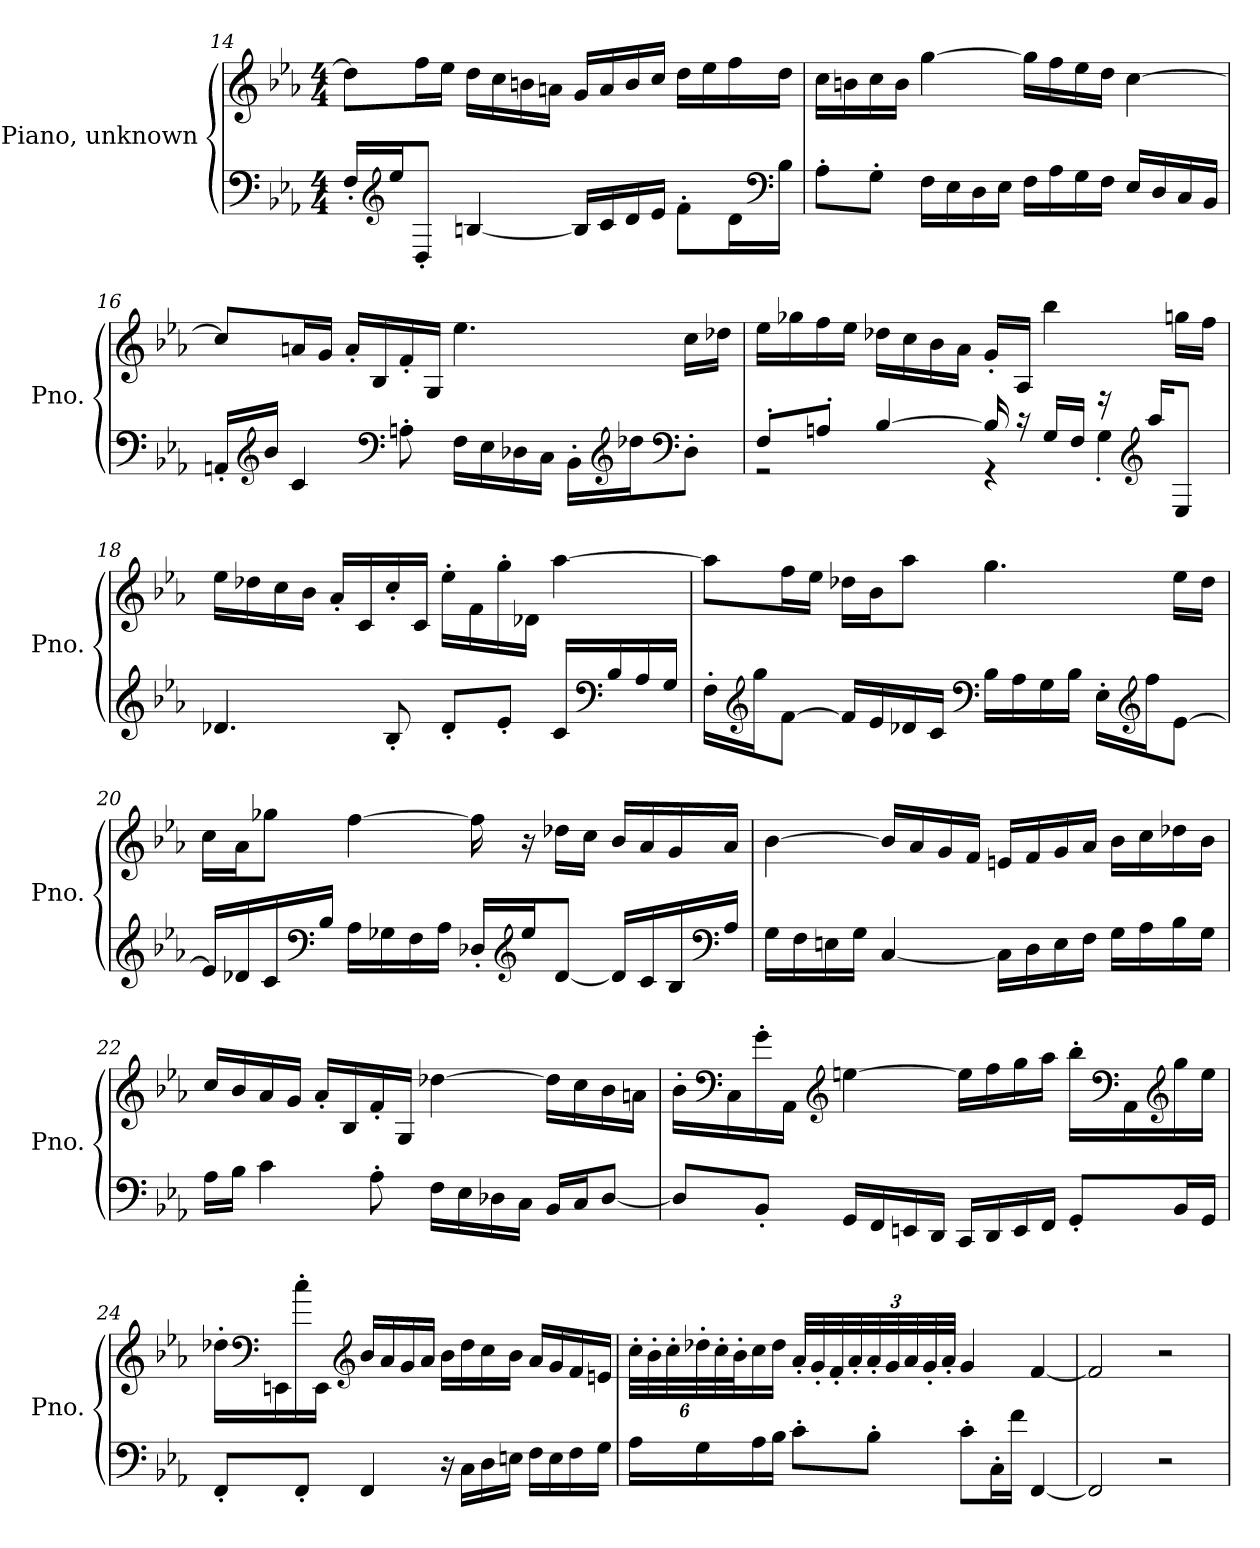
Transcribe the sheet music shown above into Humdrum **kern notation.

**kern	**kern
*part1	*part1
*staff2	*staff1
*I"Piano, unknown	*
*I'Pno.	*
*clefF4	*clefG2
*k[b-e-a-]	*k[b-e-a-]
*M4/4	*M4/4
=14	=14
16F'/LL	8dd\L]
*clefG2	*
16ee-/J	.
8D'/J	16ff\L
.	16ee-\JJ
[4Bn/	16dd\LL
.	16cc\
.	16bn\
.	16an\JJ
16B/LL]	16g/LL
16c/	16a/
16d/	16b/
16e-/JJ	16cc/JJ
8f'\L	16dd\LL
.	16ee-\
16d\L	16ff\
*clefF4	*
16B\JJ	16dd\JJ
!!LO:LB:g=z
=15	=15
8A-'\L	16cc\LL
.	16bn\
8G'\J	16cc\
.	16b\JJ
16F\LL	[4gg\
16E-\	.
16D\	.
16E-\JJ	.
16F\LL	16gg\LL]
16A-\	16ff\
16G\	16ee-\
16F\JJ	16dd\JJ
16E-/LL	[4cc\
16D/	.
16C/	.
16BB-/JJ	.
=16	=16
16AAn'/LL	8cc/L]
*clefG2	*
16b-/JJ	.
4c/	16an/L
.	16g/JJ
.	16a'/LL
.	16B-/
*clefF4	*
8An'\	16f'/
.	16G/JJ
16F\LL	4.ee-\
16E-\	.
16D-X\	.
16C\JJ	.
16BB-'\LL	.
*clefG2	*
16dd-X\J	.
*clefF4	*
8D-'\J	16cc\LL
.	16dd-X\JJ
!!LO:LB:g=z
=17	=17
*^	*
8F'/L	2r	16ee-\LL
.	.	16gg-X\
8An'/J	.	16ff\
.	.	16ee-\JJ
[4B-/	.	16dd-X\LL
.	.	16cc\
.	.	16b-\
.	.	16a-\JJ
16B-/]	4r	16g'/LL
16r	.	16A-/JJ
16G/LL	.	4bb-\
16F/JJ	.	.
16r	4G'\	.
*clefG2	*	*
16aa-/KL	.	.
8E-/J	.	16ggn\LL
.	.	16ff\JJ
*v	*v	*
=18	=18
4.d-X/	16ee-\LL
.	16dd-X\
.	16cc\
.	16b-\JJ
.	16a-'/LL
.	16c/
8B-'/	16cc'/
.	16c/JJ
8d-'/L	16ee-'\LL
.	16f\
8e-'/J	16gg'\
.	16d-X\JJ
16c/LL	[4aa-\
*clefF4	*
16B-/	.
16A-/	.
16G/JJ	.
!!LO:LB:g=z
=19	=19
16F'\LL	8aa-\L]
*clefG2	*
16gg\J	.
[8f\J	16ff\L
.	16ee-\JJ
16f/LL]	16dd-X\LL
16e-/	16b-\J
16d-X/	8aa-\J
16c/JJ	.
*clefF4	*
16B-\LL	4.gg\
16A-\	.
16G\	.
16B-\JJ	.
16E-'\LL	.
*clefG2	*
16ff\J	.
[8e-\J	16ee-\LL
.	16dd-\JJ
!!LO:PB:g=z
=20	=20
16e-/LL]	16cc\LL
16d-X/	16a-\J
16c/	8gg-X\J
*clefF4	*
16B-/JJ	.
16A-\LL	[4ff\
16G-X\	.
16F\	.
16A-\JJ	.
16D-X'/LL	16ff\]
*clefG2	*
16ee-/J	16r
[8d-/J	16dd-X\LL
.	16cc\JJ
16d-/LL]	16b-/LL
16c/	16a-/
16B-/	16g/
*clefF4	*
16A-/JJ	16a-/JJ
=21	=21
16G\LL	[4b-\
16F\	.
16En\	.
16G\JJ	.
[4C/	16b-/LL]
.	16a-/
.	16g/
.	16f/JJ
16C\LL]	16en/LL
16D\	16f/
16E\	16g/
16F\JJ	16a-/JJ
16G\LL	16b-\LL
16A-\	16cc\
16B-\	16dd-X\
16G\JJ	16b-\JJ
!!LO:LB:g=z
=22	=22
16A-\LL	16cc/LL
16B-\JJ	16b-/
4c\	16a-/
.	16g/JJ
.	16a-'/LL
.	16B-/
8A-'\	16f'/
.	16G/JJ
16F\LL	[4dd-X\
16E-\	.
16D-X\	.
16C\JJ	.
16BB-/LL	16dd-\LL]
16C/J	16cc\
[8D-/J	16b-\
.	16an\JJ
=23	=23
8D-/L]	16b-'\LL
*	*clefF4
.	16C\
8BB-'/J	16g'\
.	16AA-\JJ
*	*clefG2
16GG/LL	[4een\
16FF/	.
16EEn/	.
16DD/JJ	.
16CC/LL	16ee\LL]
16DD/	16ff\
16EE/	16gg\
16FF/JJ	16aa-\JJ
8GG'/L	16bb-'\LL
*	*clefF4
.	16AA-\
*	*clefG2
16BB-/L	16gg\
16GG/JJ	16ee\JJ
!!LO:LB:g=z
=24	=24
8FF'/L	16dd-X'\LL
*	*clefF4
.	16EEn\
8FF'/J	16cc'\
.	16EE\JJ
*	*clefG2
4FF/	16b-/LL
.	16a-/
.	16g/
.	16a-/JJ
16r	16b-\LL
16C\LL	16dd-\
16D\	16cc\
16En\JJ	16b-\JJ
16F\LL	16a-/LL
16E\	16g/
16F\	16f/
16G\JJ	16en/JJ
=25	=25
*	*Xbrackettup
16A-\LL	48cc'\LLL
.	48b-'\
.	48cc'\
16G\	48dd-X'\
.	48cc'\
.	48b-'\J
16A-\	16cc\
16B-\JJ	16dd-\JJ
8c'\L	32a-'/LLL
.	32g'/
.	32f'/
.	32a-'/
8B-'\J	48a-'/
.	48g/
.	48a-/
.	32g'/
.	32a-'/JJJ
8c'\L	4g/
16C'\L	.
16f\JJ	.
[4FF/	[4f/
!!LO:LB:g=z
=26	=26
2FF/]	2f/]
2r	2r
=	=
*-	*-
